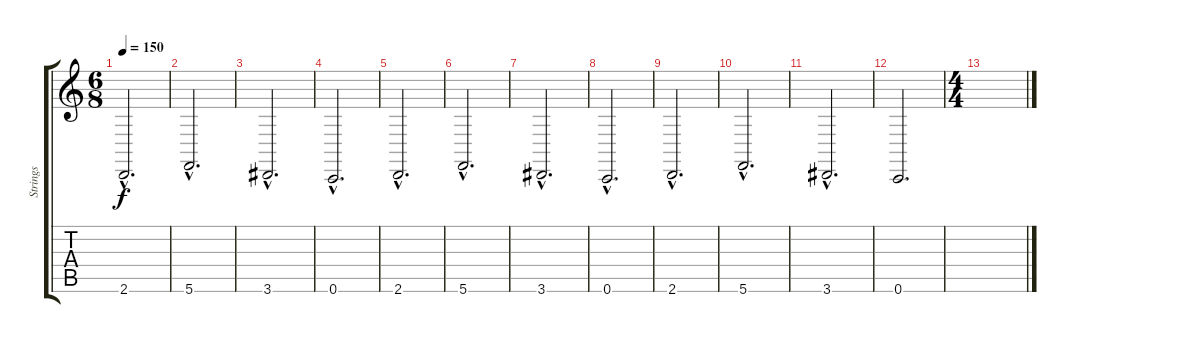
\track ("Strings" "Strings") {instrument stringensemble1}
\staff {score tabs}
\tuning (D4 A3 F3 C3 G2 C2) {hide}
\ts (6 8)
\tempo 150
\clef g2
\ks c
2.6{hac}.2{d dy f} |
5.6{hac}.2{d} |
3.6{hac}.2{d} |
0.6{hac}.2{d} |
2.6{hac}.2{d} |
5.6{hac}.2{d} |
3.6{hac}.2{d} |
0.6{hac}.2{d} |
2.6{hac}.2{d} |
5.6{hac}.2{d} |
3.6{hac}.2{d} |
0.6.2{d} |
\ts (4 4)
